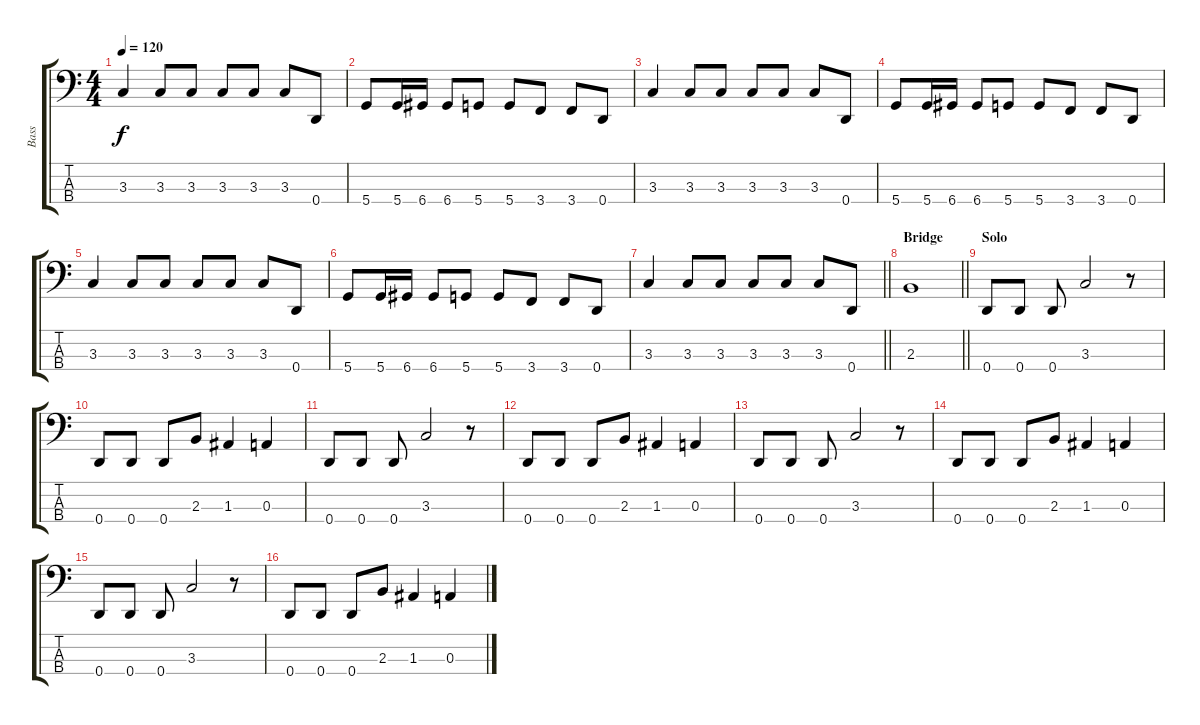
\track ("Bass" "Bass") {instrument electricbasspick}
\staff {score tabs}
\tuning (G2 D2 A1 D1) {hide}
\ts (4 4)
\tempo 120
\clef f4
\ks c
3.3.4{dy f} 3.3.8 3.3.8 3.3.8 3.3.8 3.3.8 0.4.8 |
5.4.8 5.4.16 6.4.16 6.4.8 5.4.8 5.4.8 3.4.8 3.4.8 0.4.8 |
3.3.4 3.3.8 3.3.8 3.3.8 3.3.8 3.3.8 0.4.8 |
5.4.8 5.4.16 6.4.16 6.4.8 5.4.8 5.4.8 3.4.8 3.4.8 0.4.8 |
3.3.4 3.3.8 3.3.8 3.3.8 3.3.8 3.3.8 0.4.8 |
5.4.8 5.4.16 6.4.16 6.4.8 5.4.8 5.4.8 3.4.8 3.4.8 0.4.8 |
\barLineRight lightlight
3.3.4 3.3.8 3.3.8 3.3.8 3.3.8 3.3.8 0.4.8 |
\section ("" "Bridge")
\barLineRight lightlight
2.3.1 |
\section ("" "Solo")
0.4.8 0.4.8 0.4.8 3.3.2 r.8 |
0.4.8 0.4.8 0.4.8 2.3.8 1.3.4 0.3.4 |
0.4.8 0.4.8 0.4.8 3.3.2 r.8 |
0.4.8 0.4.8 0.4.8 2.3.8 1.3.4 0.3.4 |
0.4.8 0.4.8 0.4.8 3.3.2 r.8 |
0.4.8 0.4.8 0.4.8 2.3.8 1.3.4 0.3.4 |
0.4.8 0.4.8 0.4.8 3.3.2 r.8 |
0.4.8 0.4.8 0.4.8 2.3.8 1.3.4 0.3.4
